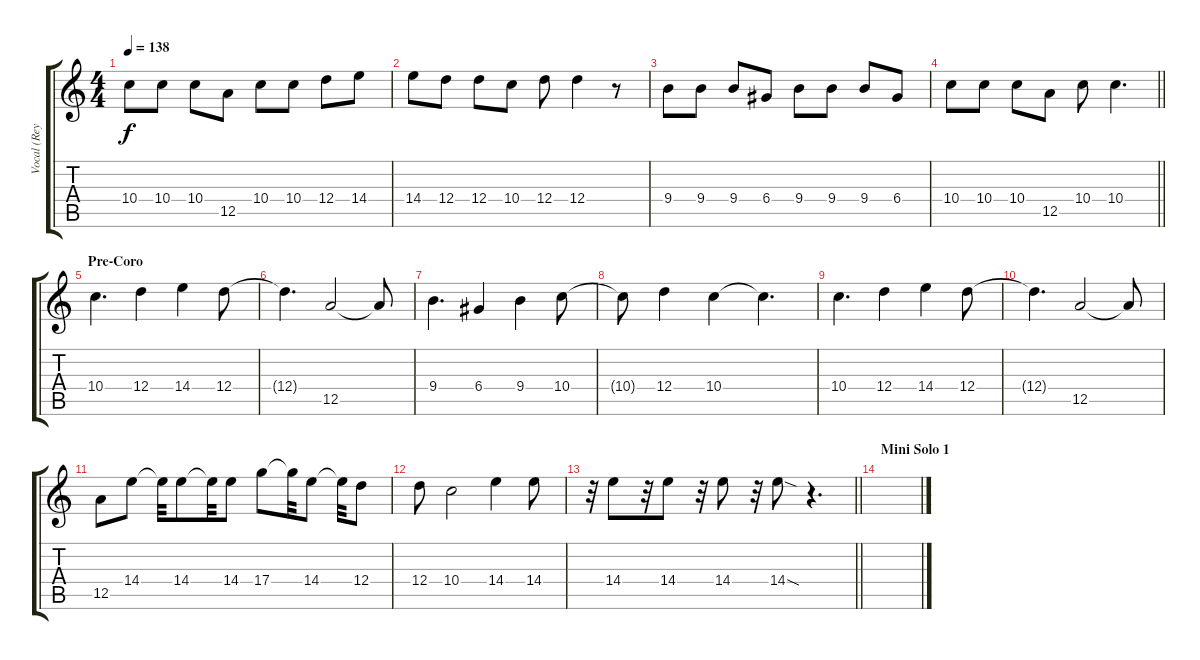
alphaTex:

\track ("Vocal (Reyli)" "Vocal (Rey") {instrument acousticguitarsteel}
\staff {score tabs}
\tuning (E4 B3 G3 D3 A2 E2) {hide}
\ts (4 4)
\tempo 138
\clef g2
\ks c
10.4.8{dy f} 10.4.8 10.4.8 12.5.8 10.4.8 10.4.8 12.4.8 14.4.8 |
14.4.8 12.4.8 12.4.8 10.4.8 12.4.8 12.4.4 r.8 |
9.4.8 9.4.8 9.4.8 6.4.8 9.4.8 9.4.8 9.4.8 6.4.8 |
\barLineRight lightlight
10.4.8 10.4.8 10.4.8 12.5.8 10.4.8 10.4.4{d} |
\section ("" "Pre-Coro")
10.4.4{d} 12.4.4 14.4.4 12.4.8 |
12.4{t}.4{d} 12.5.2 12.5{t}.8 |
9.4.4{d} 6.4.4 9.4.4 10.4.8 |
10.4{t}.8 12.4.4 10.4.4 10.4{t}.4{d} |
10.4.4{d} 12.4.4 14.4.4 12.4.8 |
12.4{t}.4{d} 12.5.2 12.5{t}.8 |
12.5.8 14.4.8 14.4{t}.32 14.4.8 14.4{t}.32 14.4.8 17.4.8 17.4{t}.32 14.4.8 14.4{t}.32 12.4.8 |
12.4.8 10.4.2 14.4.4 14.4.8 |
\barLineRight lightlight
r.32 14.4.8 r.32 14.4.8 r.32 14.4.8 r.32 14.4{sod}.8 r.4{d} |
\section ("" "Mini Solo 1")
